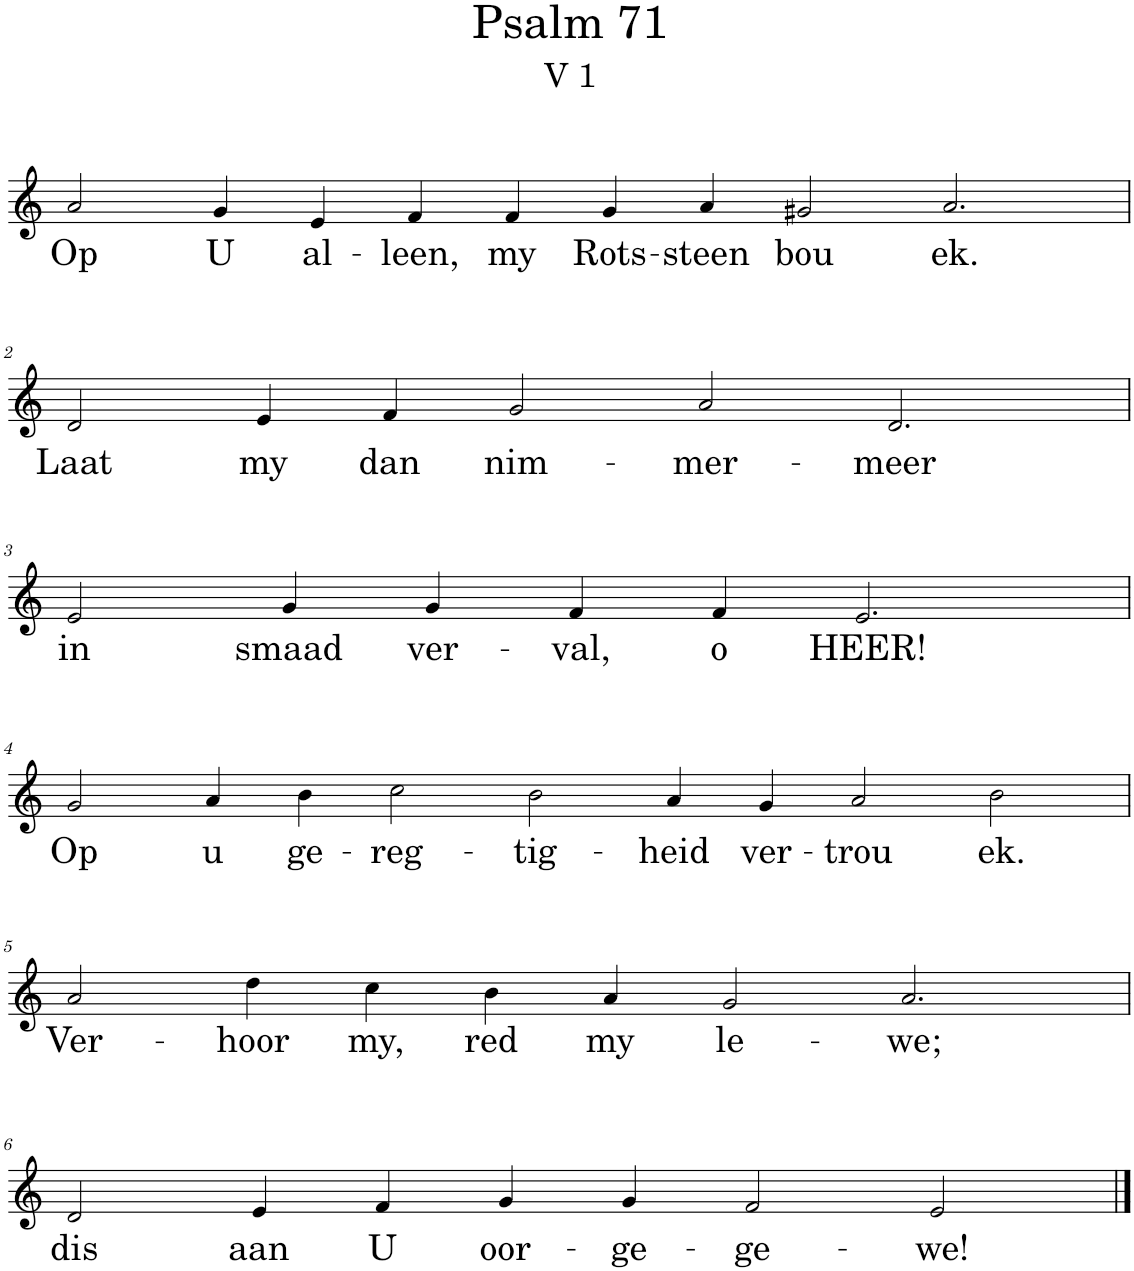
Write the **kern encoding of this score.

**kern	**text
*part1	*part1
*staff1	*staff1
*I"Pipe Organ	*
*I'Org.	*
*clefG2	*
*k[]	*
*M14/4	*
=1	=1
!	!LO:LY:b
2a/	Op
!	!LO:LY:b
4g/	U
!	!LO:LY:b
4e/	al-
!	!LO:LY:b
4f/	-leen,
!	!LO:LY:b
4f/	my
!	!LO:LY:b
4g/	Rots-
!	!LO:LY:b
4a/	-steen
!	!LO:LY:b
2g#X/	bou
!	!LO:LY:b
2.a/	ek.
!!LO:LB:g=z
=2	=2
*M12/4	*
!	!LO:LY:b
2d/	Laat
!	!LO:LY:b
4e/	my
!	!LO:LY:b
4f/	dan
!	!LO:LY:b
2g/	nim-
!	!LO:LY:b
2a/	-mer-
!	!LO:LY:b
2.d/	-meer
!!LO:LB:g=z
=3	=3
!	!LO:LY:b
2e/	in
!	!LO:LY:b
4g/	smaad
!	!LO:LY:b
4g/	ver-
!	!LO:LY:b
4f/	-val,
!	!LO:LY:b
4f/	o
!	!LO:LY:b
2.e/	HEER!
!!LO:LB:g=z
=4	=4
*M14/4	*
!	!LO:LY:b
2g/	Op
!	!LO:LY:b
4a/	u
!	!LO:LY:b
4b\	ge-
!	!LO:LY:b
2cc\	-reg-
!	!LO:LY:b
2b\	-tig-
!	!LO:LY:b
4a/	-heid
!	!LO:LY:b
4g/	ver-
!	!LO:LY:b
2a/	-trou
!	!LO:LY:b
2b\	ek.
!!LO:LB:g=z
=5	=5
!	!LO:LY:b
2a/	Ver-
!	!LO:LY:b
4dd\	-hoor
!	!LO:LY:b
4cc\	my,
!	!LO:LY:b
4b\	red
!	!LO:LY:b
4a/	my
!	!LO:LY:b
2g/	le-
!	!LO:LY:b
2.a/	-we;
!!LO:LB:g=z
=6	=6
!	!LO:LY:b
2d/	dis
!	!LO:LY:b
4e/	aan
!	!LO:LY:b
4f/	U
!	!LO:LY:b
4g/	oor-
!	!LO:LY:b
4g/	-ge-
!	!LO:LY:b
2f/	-ge-
!	!LO:LY:b
2e/	-we!
==	==
*-	*-
